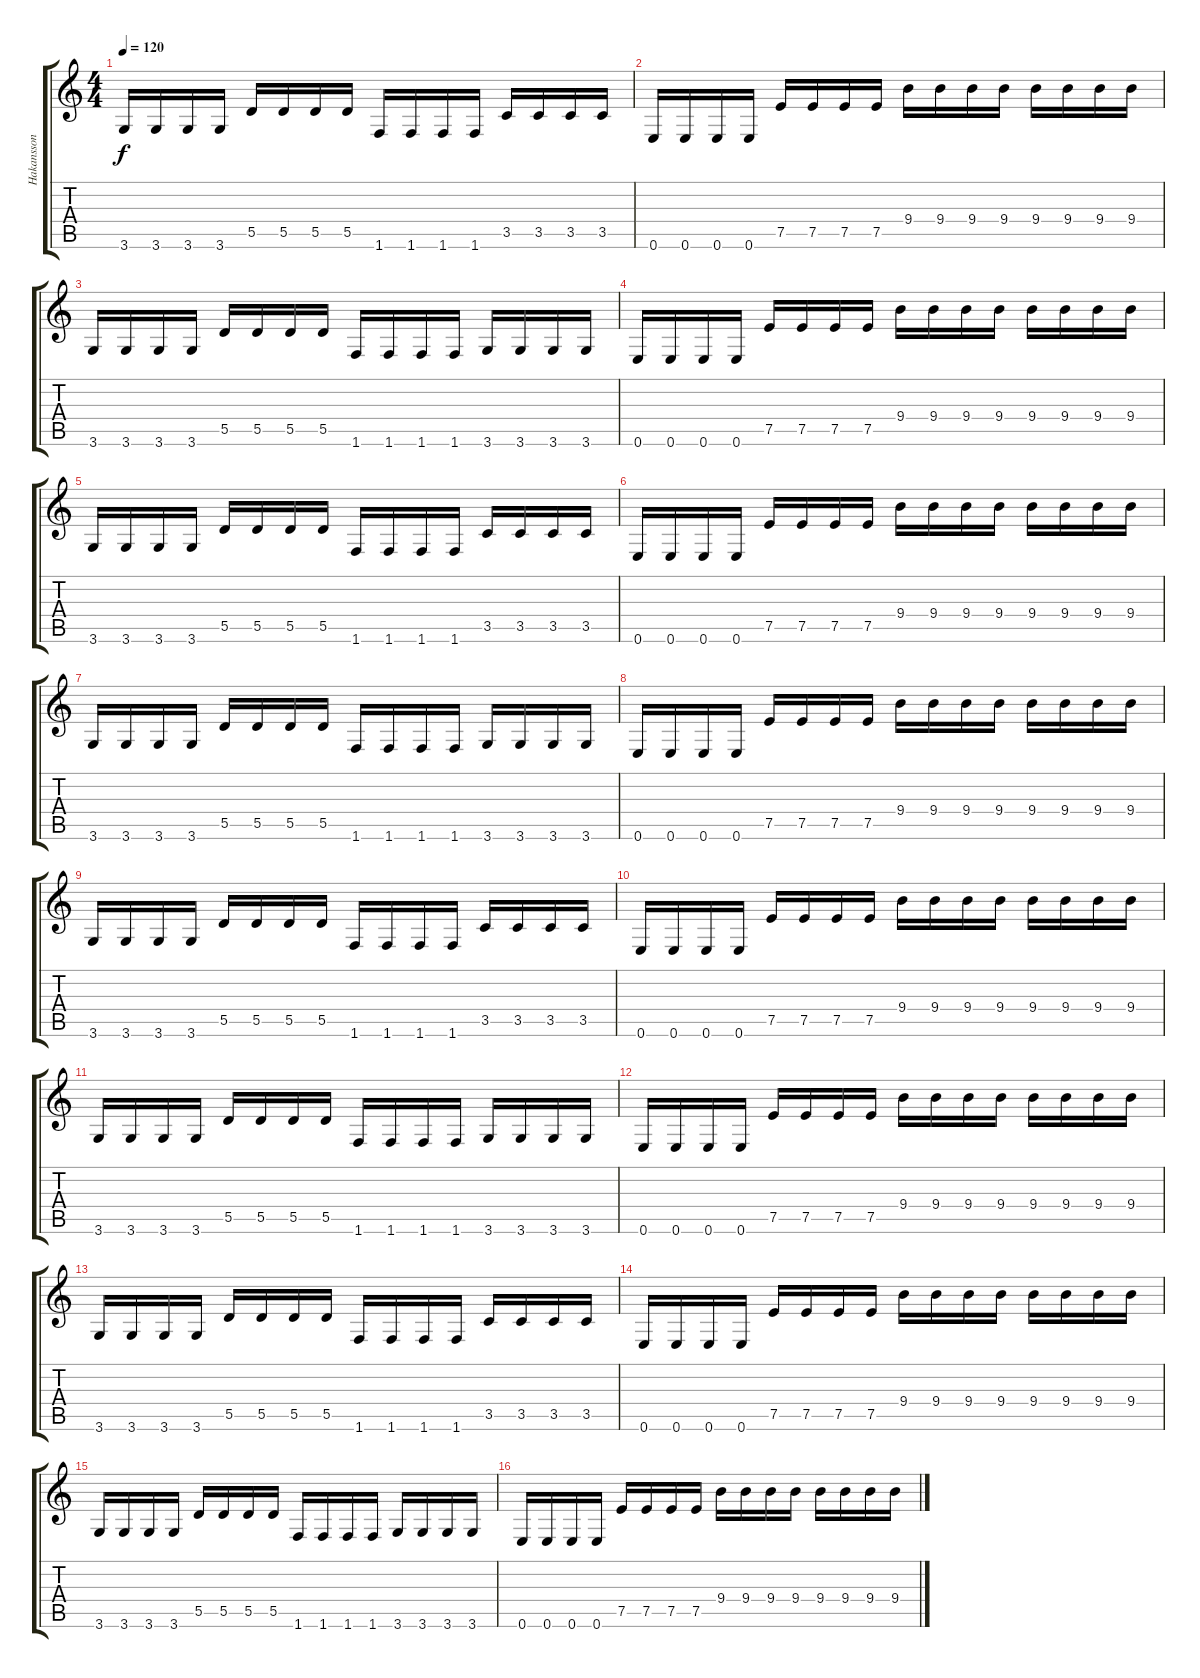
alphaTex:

\track ("Hakansson" "Hakansson") {instrument distortionguitar}
\staff {score tabs}
\tuning (E4 B3 G3 D3 A2 E2) {hide}
\ts (4 4)
\tempo 120
\clef g2
\ks c
3.6.16{dy f} 3.6.16 3.6.16 3.6.16 5.5.16 5.5.16 5.5.16 5.5.16 1.6.16 1.6.16 1.6.16 1.6.16 3.5.16 3.5.16 3.5.16 3.5.16 |
0.6.16 0.6.16 0.6.16 0.6.16 7.5.16 7.5.16 7.5.16 7.5.16 9.4.16 9.4.16 9.4.16 9.4.16 9.4.16 9.4.16 9.4.16 9.4.16 |
3.6.16 3.6.16 3.6.16 3.6.16 5.5.16 5.5.16 5.5.16 5.5.16 1.6.16 1.6.16 1.6.16 1.6.16 3.6.16 3.6.16 3.6.16 3.6.16 |
0.6.16 0.6.16 0.6.16 0.6.16 7.5.16 7.5.16 7.5.16 7.5.16 9.4.16 9.4.16 9.4.16 9.4.16 9.4.16 9.4.16 9.4.16 9.4.16 |
3.6.16 3.6.16 3.6.16 3.6.16 5.5.16 5.5.16 5.5.16 5.5.16 1.6.16 1.6.16 1.6.16 1.6.16 3.5.16 3.5.16 3.5.16 3.5.16 |
0.6.16 0.6.16 0.6.16 0.6.16 7.5.16 7.5.16 7.5.16 7.5.16 9.4.16 9.4.16 9.4.16 9.4.16 9.4.16 9.4.16 9.4.16 9.4.16 |
3.6.16 3.6.16 3.6.16 3.6.16 5.5.16 5.5.16 5.5.16 5.5.16 1.6.16 1.6.16 1.6.16 1.6.16 3.6.16 3.6.16 3.6.16 3.6.16 |
0.6.16 0.6.16 0.6.16 0.6.16 7.5.16 7.5.16 7.5.16 7.5.16 9.4.16 9.4.16 9.4.16 9.4.16 9.4.16 9.4.16 9.4.16 9.4.16 |
3.6.16 3.6.16 3.6.16 3.6.16 5.5.16 5.5.16 5.5.16 5.5.16 1.6.16 1.6.16 1.6.16 1.6.16 3.5.16 3.5.16 3.5.16 3.5.16 |
0.6.16 0.6.16 0.6.16 0.6.16 7.5.16 7.5.16 7.5.16 7.5.16 9.4.16 9.4.16 9.4.16 9.4.16 9.4.16 9.4.16 9.4.16 9.4.16 |
3.6.16 3.6.16 3.6.16 3.6.16 5.5.16 5.5.16 5.5.16 5.5.16 1.6.16 1.6.16 1.6.16 1.6.16 3.6.16 3.6.16 3.6.16 3.6.16 |
0.6.16 0.6.16 0.6.16 0.6.16 7.5.16 7.5.16 7.5.16 7.5.16 9.4.16 9.4.16 9.4.16 9.4.16 9.4.16 9.4.16 9.4.16 9.4.16 |
3.6.16 3.6.16 3.6.16 3.6.16 5.5.16 5.5.16 5.5.16 5.5.16 1.6.16 1.6.16 1.6.16 1.6.16 3.5.16 3.5.16 3.5.16 3.5.16 |
0.6.16 0.6.16 0.6.16 0.6.16 7.5.16 7.5.16 7.5.16 7.5.16 9.4.16 9.4.16 9.4.16 9.4.16 9.4.16 9.4.16 9.4.16 9.4.16 |
3.6.16 3.6.16 3.6.16 3.6.16 5.5.16 5.5.16 5.5.16 5.5.16 1.6.16 1.6.16 1.6.16 1.6.16 3.6.16 3.6.16 3.6.16 3.6.16 |
0.6.16 0.6.16 0.6.16 0.6.16 7.5.16 7.5.16 7.5.16 7.5.16 9.4.16 9.4.16 9.4.16 9.4.16 9.4.16 9.4.16 9.4.16 9.4.16
